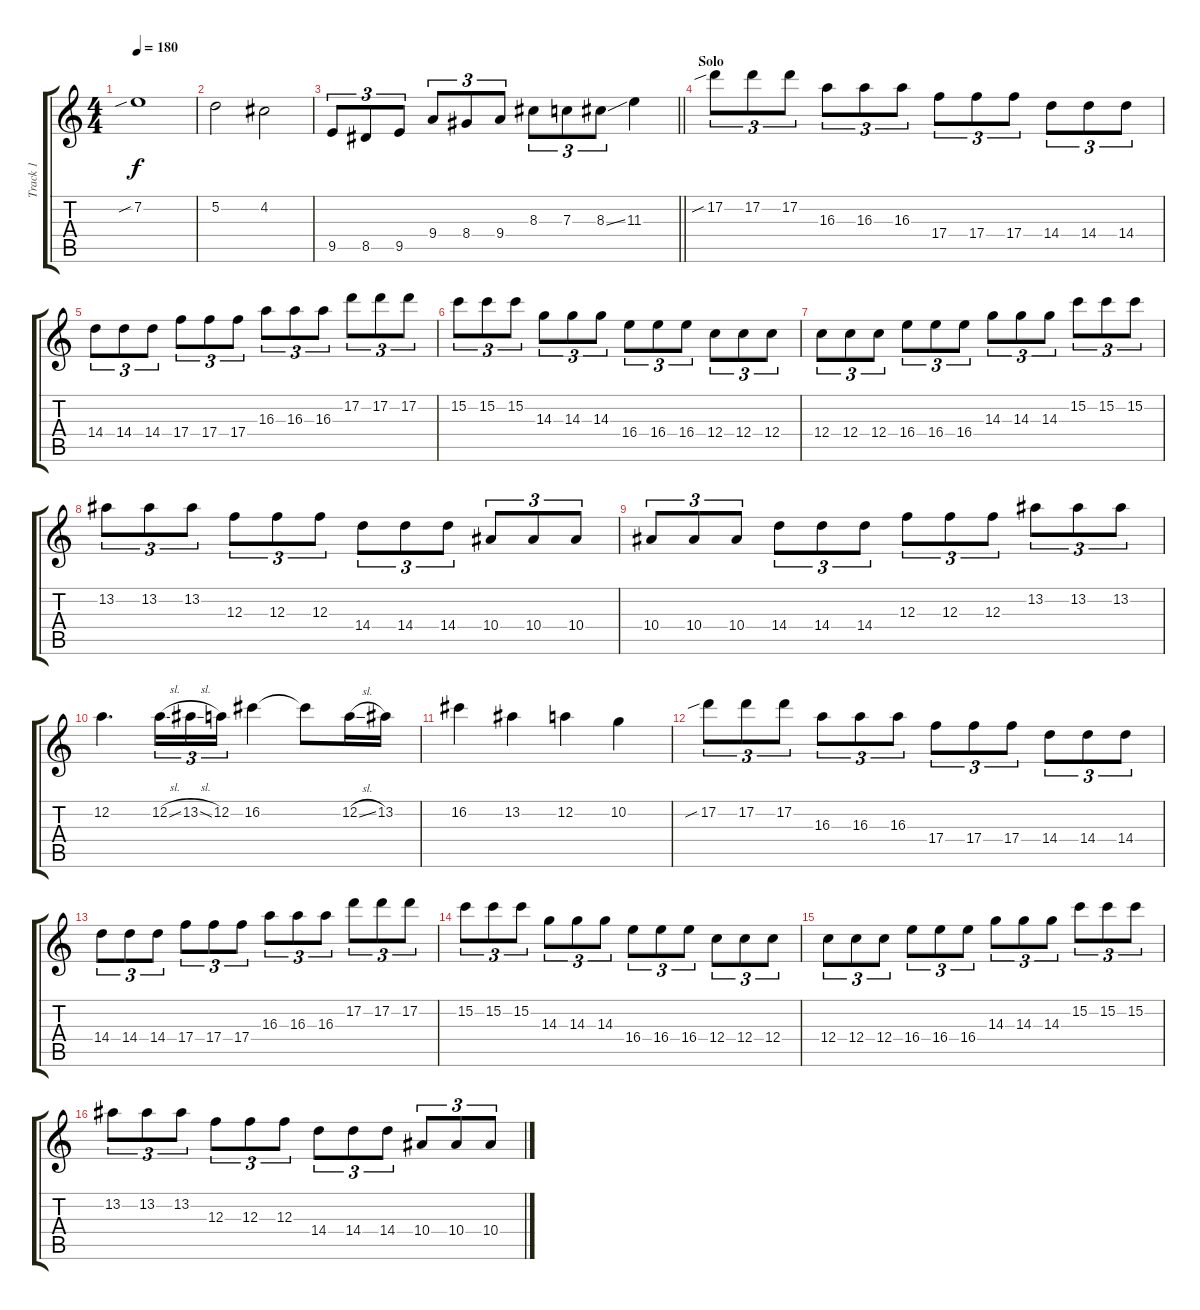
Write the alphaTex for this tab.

\track ("Track 1" "Track 1") {instrument distortionguitar}
\staff {score tabs}
\tuning (D4 A3 F3 C3 G2 D2) {hide}
\ts (4 4)
\tempo 180
\clef g2
\ks c
7.2{sib}.1{dy f} |
5.2.2 4.2.2 |
\barLineRight lightlight
9.5.8{tu (3 2)} 8.5.8{tu (3 2)} 9.5.8{tu (3 2)} 9.4.8{tu (3 2)} 8.4.8{tu (3 2)} 9.4.8{tu (3 2)} 8.3.8{tu (3 2)} 7.3.8{tu (3 2)} 8.3{ss}.8{tu (3 2)} 11.3.4 |
\section ("" "Solo")
17.2{sib}.8{tu (3 2)} 17.2.8{tu (3 2)} 17.2.8{tu (3 2)} 16.3.8{tu (3 2)} 16.3.8{tu (3 2)} 16.3.8{tu (3 2)} 17.4.8{tu (3 2)} 17.4.8{tu (3 2)} 17.4.8{tu (3 2)} 14.4.8{tu (3 2)} 14.4.8{tu (3 2)} 14.4.8{tu (3 2)} |
14.4.8{tu (3 2)} 14.4.8{tu (3 2)} 14.4.8{tu (3 2)} 17.4.8{tu (3 2)} 17.4.8{tu (3 2)} 17.4.8{tu (3 2)} 16.3.8{tu (3 2)} 16.3.8{tu (3 2)} 16.3.8{tu (3 2)} 17.2.8{tu (3 2)} 17.2.8{tu (3 2)} 17.2.8{tu (3 2)} |
15.2.8{tu (3 2)} 15.2.8{tu (3 2)} 15.2.8{tu (3 2)} 14.3.8{tu (3 2)} 14.3.8{tu (3 2)} 14.3.8{tu (3 2)} 16.4.8{tu (3 2)} 16.4.8{tu (3 2)} 16.4.8{tu (3 2)} 12.4.8{tu (3 2)} 12.4.8{tu (3 2)} 12.4.8{tu (3 2)} |
12.4.8{tu (3 2)} 12.4.8{tu (3 2)} 12.4.8{tu (3 2)} 16.4.8{tu (3 2)} 16.4.8{tu (3 2)} 16.4.8{tu (3 2)} 14.3.8{tu (3 2)} 14.3.8{tu (3 2)} 14.3.8{tu (3 2)} 15.2.8{tu (3 2)} 15.2.8{tu (3 2)} 15.2.8{tu (3 2)} |
13.2.8{tu (3 2)} 13.2.8{tu (3 2)} 13.2.8{tu (3 2)} 12.3.8{tu (3 2)} 12.3.8{tu (3 2)} 12.3.8{tu (3 2)} 14.4.8{tu (3 2)} 14.4.8{tu (3 2)} 14.4.8{tu (3 2)} 10.4.8{tu (3 2)} 10.4.8{tu (3 2)} 10.4.8{tu (3 2)} |
10.4.8{tu (3 2)} 10.4.8{tu (3 2)} 10.4.8{tu (3 2)} 14.4.8{tu (3 2)} 14.4.8{tu (3 2)} 14.4.8{tu (3 2)} 12.3.8{tu (3 2)} 12.3.8{tu (3 2)} 12.3.8{tu (3 2)} 13.2.8{tu (3 2)} 13.2.8{tu (3 2)} 13.2.8{tu (3 2)} |
12.2.4{d} 12.2{sl}.16{tu (3 2)} 13.2{sl}.16{tu (3 2)} 12.2.16{tu (3 2)} 16.2.4 16.2{t}.8 12.2{sl}.16 13.2.16 |
16.2.4 13.2.4 12.2.4 10.2.4 |
17.2{sib}.8{tu (3 2)} 17.2.8{tu (3 2)} 17.2.8{tu (3 2)} 16.3.8{tu (3 2)} 16.3.8{tu (3 2)} 16.3.8{tu (3 2)} 17.4.8{tu (3 2)} 17.4.8{tu (3 2)} 17.4.8{tu (3 2)} 14.4.8{tu (3 2)} 14.4.8{tu (3 2)} 14.4.8{tu (3 2)} |
14.4.8{tu (3 2)} 14.4.8{tu (3 2)} 14.4.8{tu (3 2)} 17.4.8{tu (3 2)} 17.4.8{tu (3 2)} 17.4.8{tu (3 2)} 16.3.8{tu (3 2)} 16.3.8{tu (3 2)} 16.3.8{tu (3 2)} 17.2.8{tu (3 2)} 17.2.8{tu (3 2)} 17.2.8{tu (3 2)} |
15.2.8{tu (3 2)} 15.2.8{tu (3 2)} 15.2.8{tu (3 2)} 14.3.8{tu (3 2)} 14.3.8{tu (3 2)} 14.3.8{tu (3 2)} 16.4.8{tu (3 2)} 16.4.8{tu (3 2)} 16.4.8{tu (3 2)} 12.4.8{tu (3 2)} 12.4.8{tu (3 2)} 12.4.8{tu (3 2)} |
12.4.8{tu (3 2)} 12.4.8{tu (3 2)} 12.4.8{tu (3 2)} 16.4.8{tu (3 2)} 16.4.8{tu (3 2)} 16.4.8{tu (3 2)} 14.3.8{tu (3 2)} 14.3.8{tu (3 2)} 14.3.8{tu (3 2)} 15.2.8{tu (3 2)} 15.2.8{tu (3 2)} 15.2.8{tu (3 2)} |
13.2.8{tu (3 2)} 13.2.8{tu (3 2)} 13.2.8{tu (3 2)} 12.3.8{tu (3 2)} 12.3.8{tu (3 2)} 12.3.8{tu (3 2)} 14.4.8{tu (3 2)} 14.4.8{tu (3 2)} 14.4.8{tu (3 2)} 10.4.8{tu (3 2)} 10.4.8{tu (3 2)} 10.4.8{tu (3 2)}
